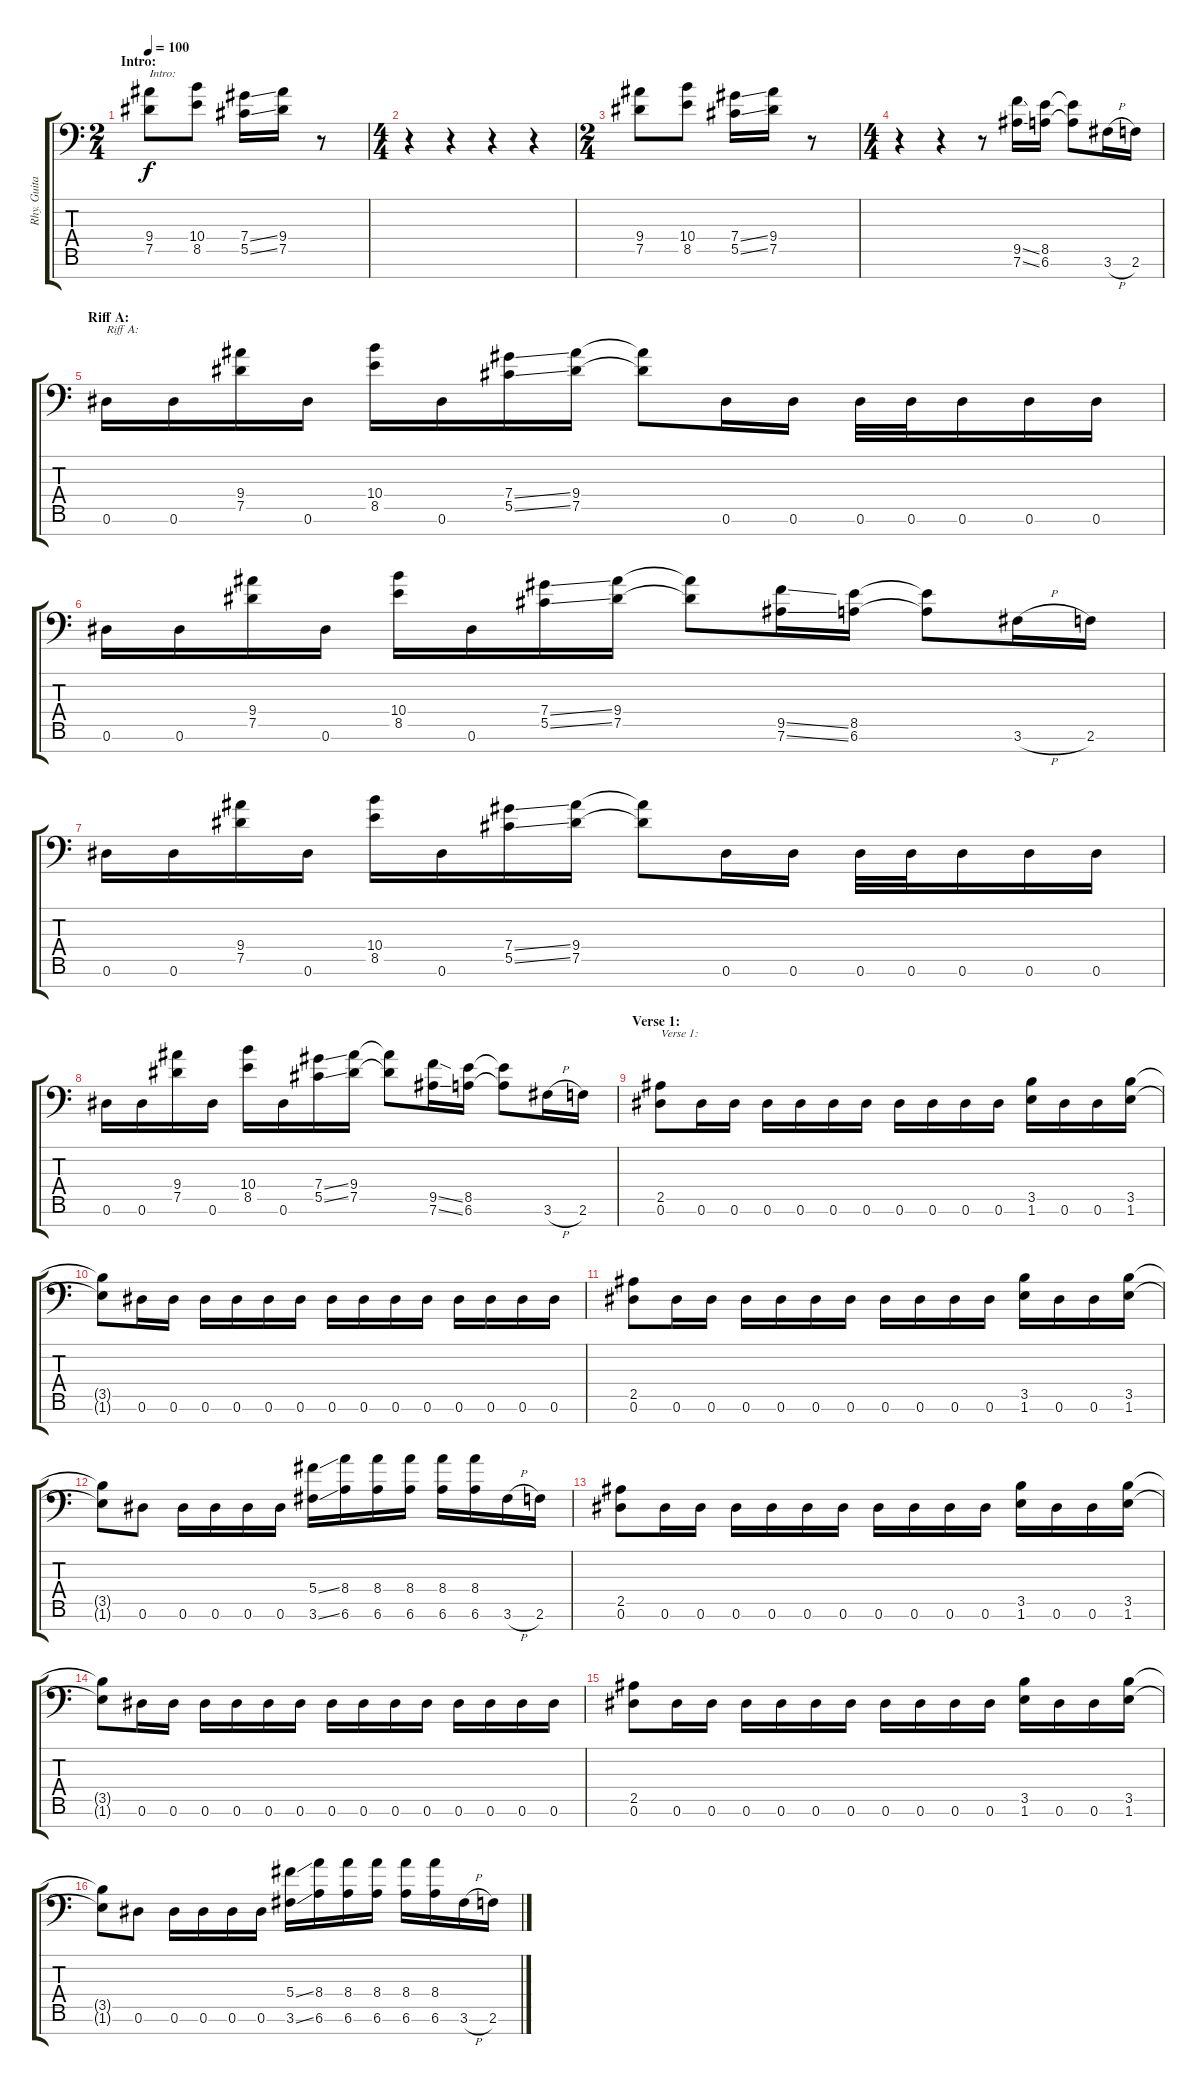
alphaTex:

\track ("Rhy. Guitar 1" "Rhy. Guita") {instrument distortionguitar}
\staff {score tabs}
\tuning (Eb4 Bb3 Gb3 Db3 Ab2 Eb2 Bb1) {hide}
\ts (2 4)
\section ("" "Intro:")
\tempo 100
\clef f4
\ks c
(9.4 7.5).8{txt "Intro:" dy f instrument distortionguitar} (10.4 8.5).8 (7.4{ss} 5.5{ss}).16 (9.4 7.5).16 r.8 |
\ts (4 4)
r.4 r.4 r.4 r.4 |
\ts (2 4)
(9.4 7.5).8 (10.4 8.5).8 (7.4{ss} 5.5{ss}).16 (9.4 7.5).16 r.8 |
\ts (4 4)
r.4 r.4 r.8 (9.5{ss} 7.6{ss}).16 (8.5 6.6).16 (8.5{t} 6.6{t}).8 3.6{h}.16 2.6.16 |
\section ("" "Riff A:")
0.6.16{txt "Riff A:"} 0.6.16 (9.4 7.5).16 0.6.16 (10.4 8.5).16 0.6.16 (7.4{ss} 5.5{ss}).16 (9.4 7.5).16 (9.4{t} 7.5{t}).8 0.6.16 0.6.16 0.6.32 0.6.32 0.6.16 0.6.16 0.6.16 |
0.6.16 0.6.16 (9.4 7.5).16 0.6.16 (10.4 8.5).16 0.6.16 (7.4{ss} 5.5{ss}).16 (9.4 7.5).16 (9.4{t} 7.5{t}).8 (9.5{ss} 7.6{ss}).16 (8.5 6.6).16 (8.5{t} 6.6{t}).8 3.6{h}.16 2.6.16 |
0.6.16 0.6.16 (9.4 7.5).16 0.6.16 (10.4 8.5).16 0.6.16 (7.4{ss} 5.5{ss}).16 (9.4 7.5).16 (9.4{t} 7.5{t}).8 0.6.16 0.6.16 0.6.32 0.6.32 0.6.16 0.6.16 0.6.16 |
0.6.16 0.6.16 (9.4 7.5).16 0.6.16 (10.4 8.5).16 0.6.16 (7.4{ss} 5.5{ss}).16 (9.4 7.5).16 (9.4{t} 7.5{t}).8 (9.5{ss} 7.6{ss}).16 (8.5 6.6).16 (8.5{t} 6.6{t}).8 3.6{h}.16 2.6.16 |
\section ("" "Verse 1:")
(2.5 0.6).8{txt "Verse 1:"} 0.6.16 0.6.16 0.6.16 0.6.16 0.6.16 0.6.16 0.6.16 0.6.16 0.6.16 0.6.16 (3.5 1.6).16 0.6.16 0.6.16 (3.5 1.6).16 |
(3.5{t} 1.6{t}).8 0.6.16 0.6.16 0.6.16 0.6.16 0.6.16 0.6.16 0.6.16 0.6.16 0.6.16 0.6.16 0.6.16 0.6.16 0.6.16 0.6.16 |
(2.5 0.6).8 0.6.16 0.6.16 0.6.16 0.6.16 0.6.16 0.6.16 0.6.16 0.6.16 0.6.16 0.6.16 (3.5 1.6).16 0.6.16 0.6.16 (3.5 1.6).16 |
(3.5{t} 1.6{t}).8 0.6.8 0.6.16 0.6.16 0.6.16 0.6.16 (5.4{ss} 3.6{ss}).16 (8.4 6.6).16 (8.4 6.6).16 (8.4 6.6).16 (8.4 6.6).16 (8.4 6.6).16 3.6{h}.16 2.6.16 |
(2.5 0.6).8 0.6.16 0.6.16 0.6.16 0.6.16 0.6.16 0.6.16 0.6.16 0.6.16 0.6.16 0.6.16 (3.5 1.6).16 0.6.16 0.6.16 (3.5 1.6).16 |
(3.5{t} 1.6{t}).8 0.6.16 0.6.16 0.6.16 0.6.16 0.6.16 0.6.16 0.6.16 0.6.16 0.6.16 0.6.16 0.6.16 0.6.16 0.6.16 0.6.16 |
(2.5 0.6).8 0.6.16 0.6.16 0.6.16 0.6.16 0.6.16 0.6.16 0.6.16 0.6.16 0.6.16 0.6.16 (3.5 1.6).16 0.6.16 0.6.16 (3.5 1.6).16 |
(3.5{t} 1.6{t}).8 0.6.8 0.6.16 0.6.16 0.6.16 0.6.16 (5.4{ss} 3.6{ss}).16 (8.4 6.6).16 (8.4 6.6).16 (8.4 6.6).16 (8.4 6.6).16 (8.4 6.6).16 3.6{h}.16 2.6.16
